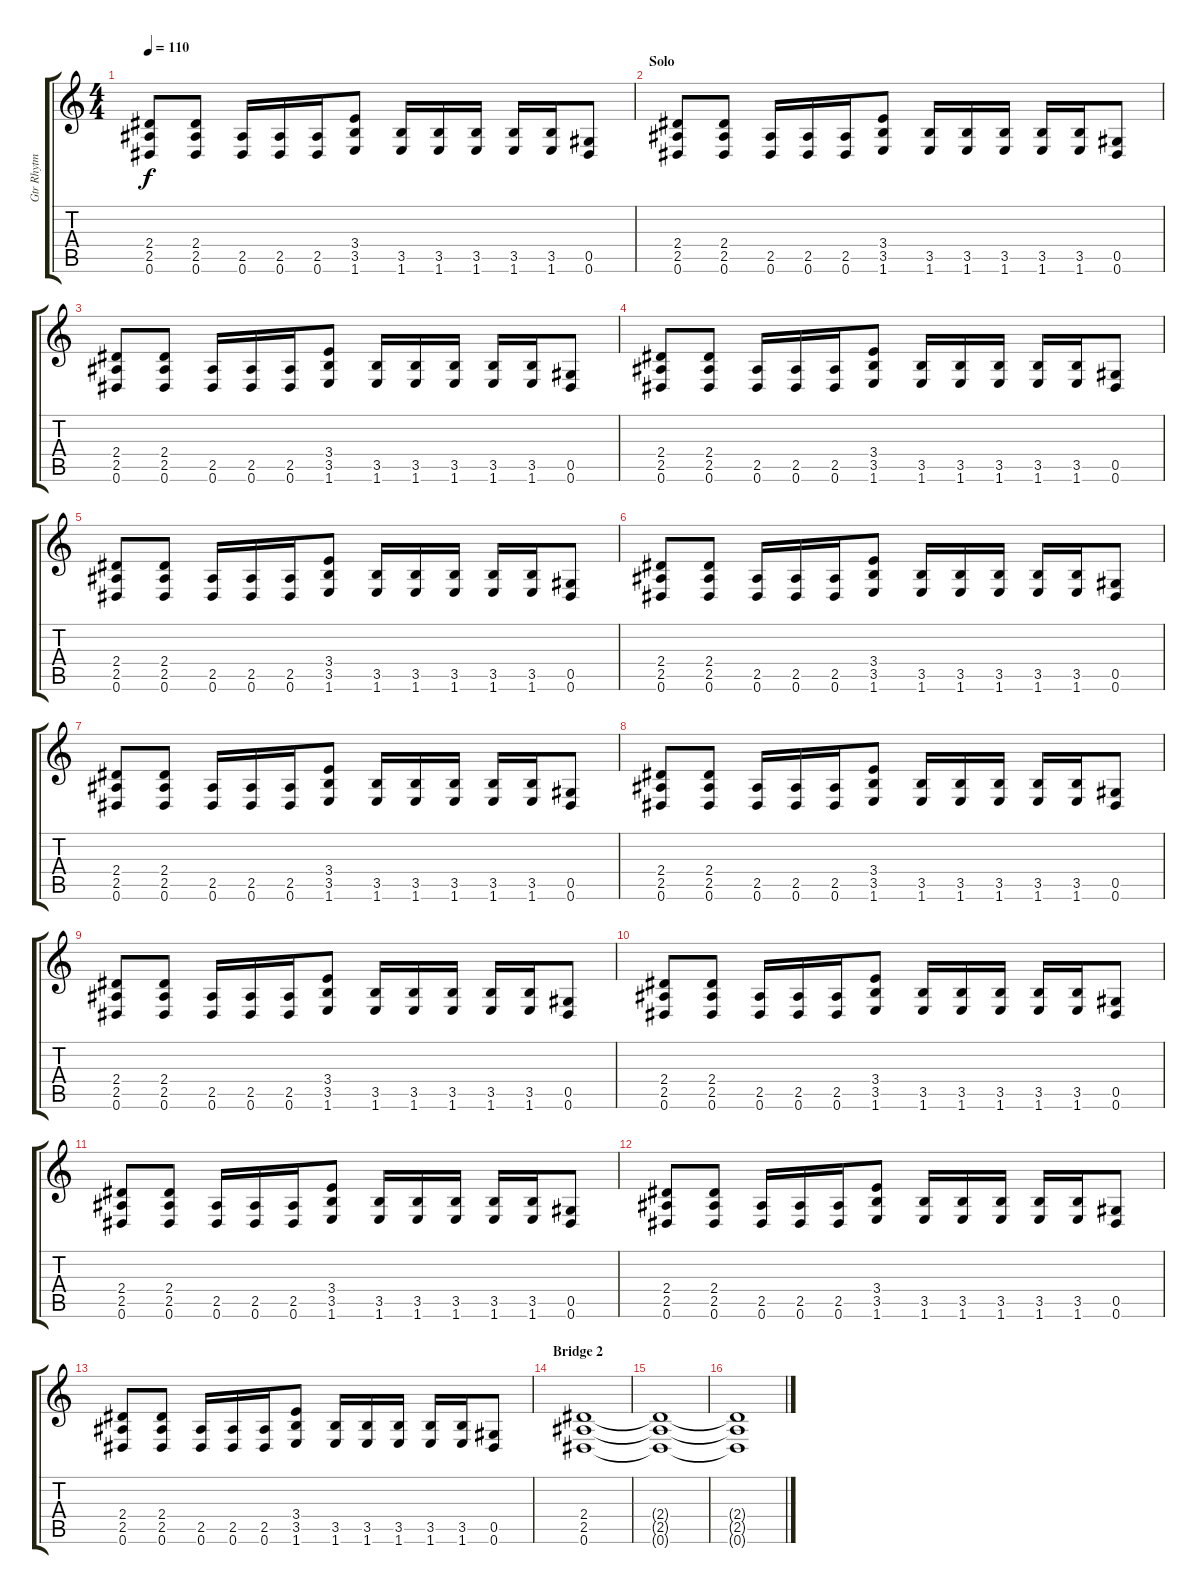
\track ("Gtr Rhytm" "Gtr Rhytm") {instrument distortionguitar}
\staff {score tabs}
\tuning (Eb4 Bb3 Gb3 Db3 Ab2 Eb2) {hide}
\ts (4 4)
\tempo 110
\clef g2
\ks c
(2.4 2.5 0.6).8{dy f} (2.4 2.5 0.6).8 (2.5 0.6).16 (2.5 0.6).16 (2.5 0.6).16 (3.4 3.5 1.6).8 (3.5 1.6).16 (3.5 1.6).16 (3.5 1.6).16 (3.5 1.6).16 (3.5 1.6).16 (0.5 0.6).8 |
\section ("" "Solo")
(2.4 2.5 0.6).8{volume 14 instrument distortionguitar} (2.4 2.5 0.6).8 (2.5 0.6).16 (2.5 0.6).16 (2.5 0.6).16 (3.4 3.5 1.6).8 (3.5 1.6).16 (3.5 1.6).16 (3.5 1.6).16 (3.5 1.6).16 (3.5 1.6).16 (0.5 0.6).8 |
(2.4 2.5 0.6).8 (2.4 2.5 0.6).8 (2.5 0.6).16 (2.5 0.6).16 (2.5 0.6).16 (3.4 3.5 1.6).8 (3.5 1.6).16 (3.5 1.6).16 (3.5 1.6).16 (3.5 1.6).16 (3.5 1.6).16 (0.5 0.6).8 |
(2.4 2.5 0.6).8 (2.4 2.5 0.6).8 (2.5 0.6).16 (2.5 0.6).16 (2.5 0.6).16 (3.4 3.5 1.6).8 (3.5 1.6).16 (3.5 1.6).16 (3.5 1.6).16 (3.5 1.6).16 (3.5 1.6).16 (0.5 0.6).8 |
(2.4 2.5 0.6).8 (2.4 2.5 0.6).8 (2.5 0.6).16 (2.5 0.6).16 (2.5 0.6).16 (3.4 3.5 1.6).8 (3.5 1.6).16 (3.5 1.6).16 (3.5 1.6).16 (3.5 1.6).16 (3.5 1.6).16 (0.5 0.6).8 |
(2.4 2.5 0.6).8{volume 14} (2.4 2.5 0.6).8 (2.5 0.6).16 (2.5 0.6).16 (2.5 0.6).16 (3.4 3.5 1.6).8 (3.5 1.6).16 (3.5 1.6).16 (3.5 1.6).16 (3.5 1.6).16 (3.5 1.6).16 (0.5 0.6).8 |
(2.4 2.5 0.6).8 (2.4 2.5 0.6).8 (2.5 0.6).16 (2.5 0.6).16 (2.5 0.6).16 (3.4 3.5 1.6).8 (3.5 1.6).16 (3.5 1.6).16 (3.5 1.6).16 (3.5 1.6).16 (3.5 1.6).16 (0.5 0.6).8 |
(2.4 2.5 0.6).8 (2.4 2.5 0.6).8 (2.5 0.6).16 (2.5 0.6).16 (2.5 0.6).16 (3.4 3.5 1.6).8 (3.5 1.6).16 (3.5 1.6).16 (3.5 1.6).16 (3.5 1.6).16 (3.5 1.6).16 (0.5 0.6).8 |
(2.4 2.5 0.6).8 (2.4 2.5 0.6).8 (2.5 0.6).16 (2.5 0.6).16 (2.5 0.6).16 (3.4 3.5 1.6).8 (3.5 1.6).16 (3.5 1.6).16 (3.5 1.6).16 (3.5 1.6).16 (3.5 1.6).16 (0.5 0.6).8 |
(2.4 2.5 0.6).8{volume 14} (2.4 2.5 0.6).8 (2.5 0.6).16 (2.5 0.6).16 (2.5 0.6).16 (3.4 3.5 1.6).8 (3.5 1.6).16 (3.5 1.6).16 (3.5 1.6).16 (3.5 1.6).16 (3.5 1.6).16 (0.5 0.6).8 |
(2.4 2.5 0.6).8 (2.4 2.5 0.6).8 (2.5 0.6).16 (2.5 0.6).16 (2.5 0.6).16 (3.4 3.5 1.6).8 (3.5 1.6).16 (3.5 1.6).16 (3.5 1.6).16 (3.5 1.6).16 (3.5 1.6).16 (0.5 0.6).8 |
(2.4 2.5 0.6).8 (2.4 2.5 0.6).8 (2.5 0.6).16 (2.5 0.6).16 (2.5 0.6).16 (3.4 3.5 1.6).8 (3.5 1.6).16 (3.5 1.6).16 (3.5 1.6).16 (3.5 1.6).16 (3.5 1.6).16 (0.5 0.6).8 |
(2.4 2.5 0.6).8 (2.4 2.5 0.6).8 (2.5 0.6).16 (2.5 0.6).16 (2.5 0.6).16 (3.4 3.5 1.6).8 (3.5 1.6).16 (3.5 1.6).16 (3.5 1.6).16 (3.5 1.6).16 (3.5 1.6).16 (0.5 0.6).8 |
\section ("" "Bridge 2")
(2.4 2.5 0.6).1{volume 0} |
(2.4{t} 2.5{t} 0.6{t}).1 |
(2.4{t} 2.5{t} 0.6{t}).1
